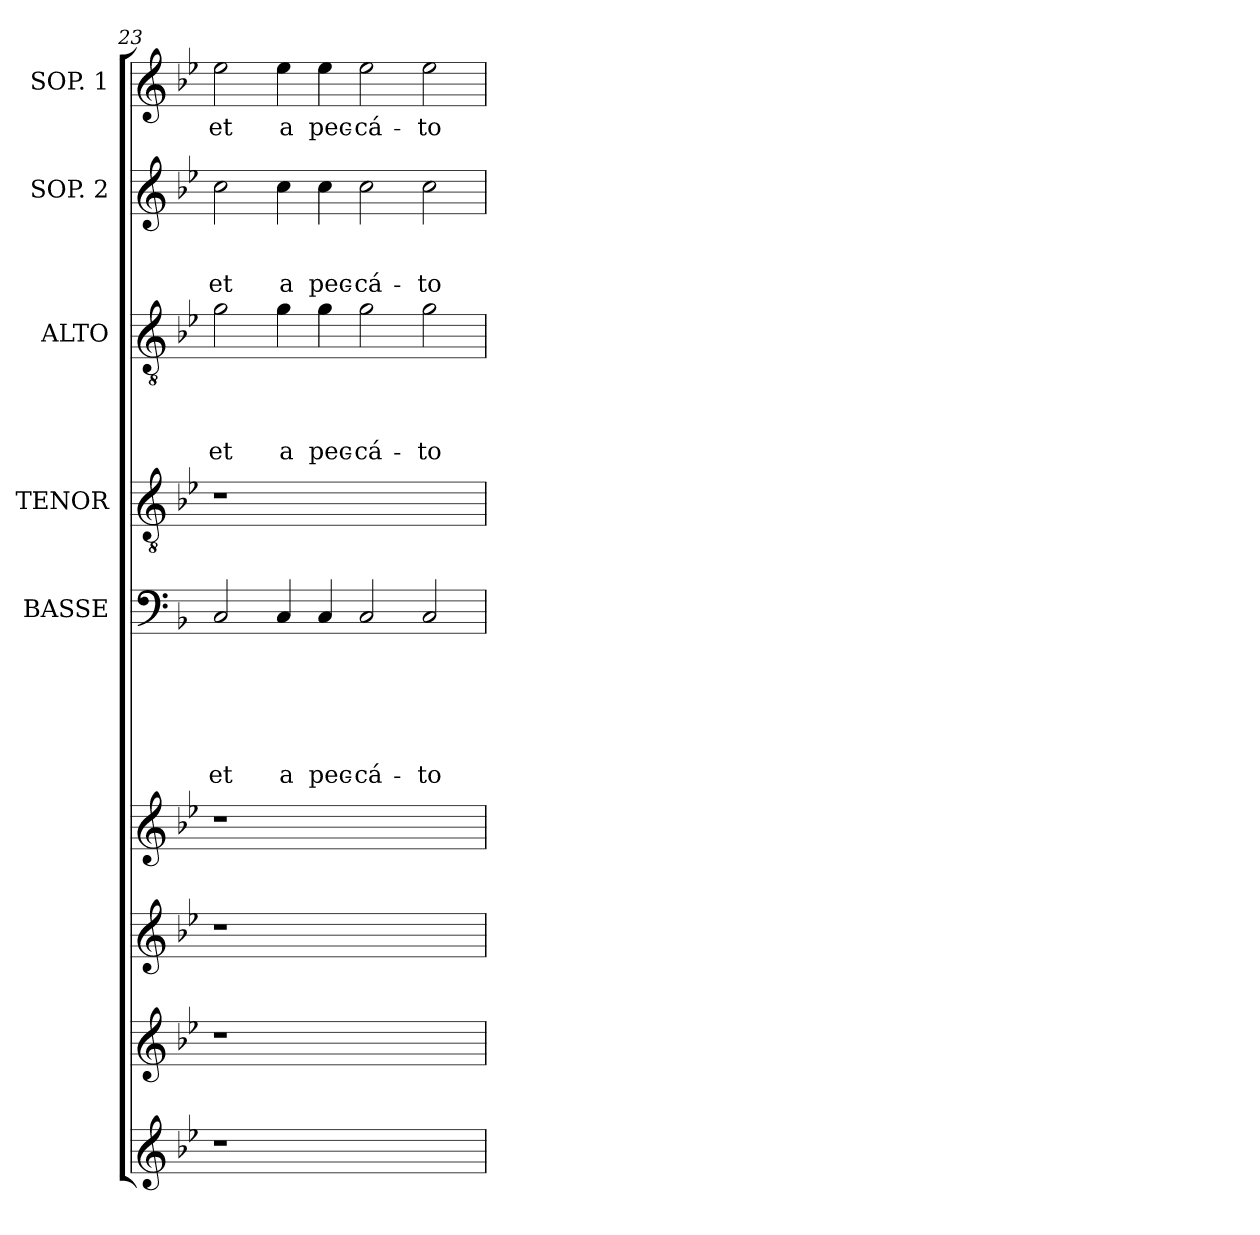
**kern	**kern	**kern	**kern	**kern	**text	**text	**text	**text	**text	**text	**kern	**kern	**text	**text	**text	**text	**kern	**text	**text	**text	**kern	**text
*part9	*part8	*part7	*part6	*part5	*part5	*part5	*part5	*part5	*part5	*part5	*part4	*part3	*part3	*part3	*part3	*part3	*part2	*part2	*part2	*part2	*part1	*part1
*staff9	*staff8	*staff7	*staff6	*staff5	*staff5	*staff5	*staff5	*staff5	*staff5	*staff5	*staff4	*staff3	*staff3	*staff3	*staff3	*staff3	*staff2	*staff2	*staff2	*staff2	*staff1	*staff1
*	*	*	*	*I"BASSE	*	*	*	*	*	*	*I"TENOR	*I"ALTO	*	*	*	*	*I"SOP. 2	*	*	*	*I"SOP. 1	*
*	*	*	*	*I'BAS.	*	*	*	*	*	*	*I'TEN.	*I'ALT.	*	*	*	*	*I'SOP. 2	*	*	*	*I'SOP. 1	*
*clefG2	*clefG2	*clefG2	*clefG2	*clefF4	*	*	*	*	*	*	*clefGv2	*clefGv2	*	*	*	*	*clefG2	*	*	*	*clefG2	*
*k[b-e-]	*k[b-e-]	*k[b-e-]	*k[b-e-]	*k[b-]	*	*	*	*	*	*	*k[b-e-]	*k[b-e-]	*	*	*	*	*k[b-e-]	*	*	*	*k[b-e-]	*
*B-:	*B-:	*B-:	*B-:	*F:	*	*	*	*	*	*	*B-:	*B-:	*	*	*	*	*B-:	*	*	*	*B-:	*
=23	=23	=23	=23	=23	=23	=23	=23	=23	=23	=23	=23	=23	=23	=23	=23	=23	=23	=23	=23	=23	=23	=23
!	!	!	!	!	!	!	!	!	!	!LO:LY:b	!	!	!	!	!	!LO:LY:b	!	!	!	!LO:LY:b	!	!LO:LY:b
1r	1r	1r	1r	2C/	.	.	.	.	.	et	1r	2g\	.	.	.	et	2cc\	.	.	et	2ee-\	et
!	!	!	!	!	!	!	!	!	!	!LO:LY:b	!	!	!	!	!	!LO:LY:b	!	!	!	!LO:LY:b	!	!LO:LY:b
.	.	.	.	4C/	.	.	.	.	.	a	.	4g\	.	.	.	a	4cc\	.	.	a	4ee-\	a
!	!	!	!	!	!	!	!	!	!	!LO:LY:b	!	!	!	!	!	!LO:LY:b	!	!	!	!LO:LY:b	!	!LO:LY:b
.	.	.	.	4C/	.	.	.	.	.	pec-	.	4g\	.	.	.	pec-	4cc\	.	.	pec-	4ee-\	pec-
!	!	!	!	!	!	!	!	!	!	!LO:LY:b:rj	!	!	!	!	!	!LO:LY:b:rj	!	!	!	!LO:LY:b:rj	!	!LO:LY:b:rj
1ryy	1ryy	1ryy	1ryy	2C/	.	.	.	.	.	-cá-	1ryy	2g\	.	.	.	-cá-	2cc\	.	.	-cá-	2ee-\	-cá-
!	!	!	!	!	!	!	!	!	!	!LO:LY:b	!	!	!	!	!	!LO:LY:b	!	!	!	!LO:LY:b	!	!LO:LY:b
.	.	.	.	2C/	.	.	.	.	.	-to	.	2g\	.	.	.	-to	2cc\	.	.	-to	2ee-\	-to
=	=	=	=	=	=	=	=	=	=	=	=	=	=	=	=	=	=	=	=	=	=	=
*-	*-	*-	*-	*-	*-	*-	*-	*-	*-	*-	*-	*-	*-	*-	*-	*-	*-	*-	*-	*-	*-	*-
